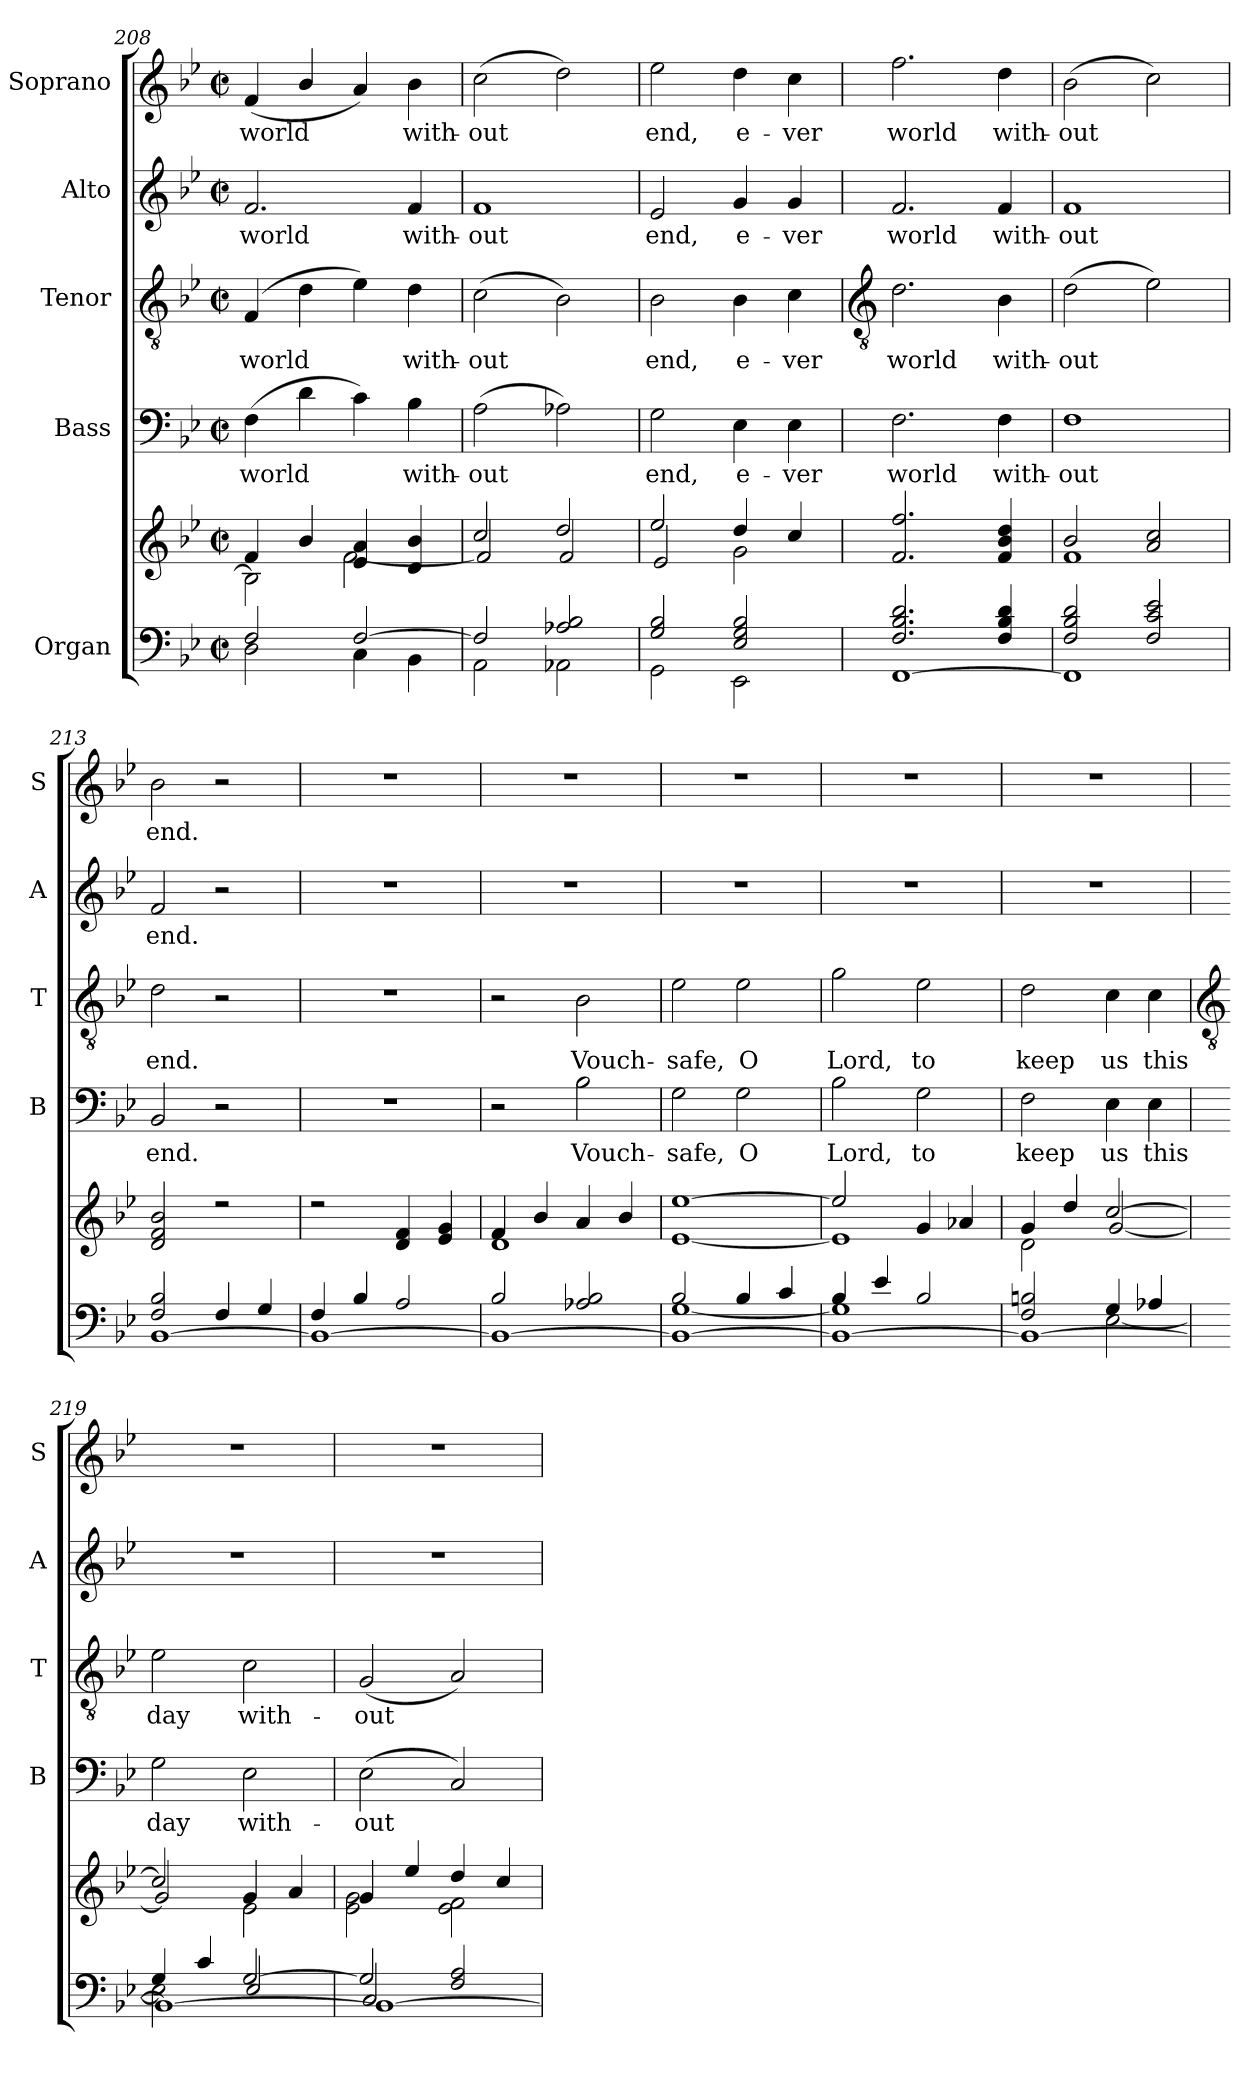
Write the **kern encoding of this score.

**kern	**kern	**kern	**text	**kern	**text	**kern	**text	**kern	**text
*part5	*part5	*part4	*part4	*part3	*part3	*part2	*part2	*part1	*part1
*staff6	*staff5	*staff4	*staff4	*staff3	*staff3	*staff2	*staff2	*staff1	*staff1
*I"Organ	*	*I"Bass	*	*I"Tenor	*	*I"Alto	*	*I"Soprano	*
*	*	*I'B	*	*I'T	*	*I'A	*	*I'S	*
*clefF4	*clefG2	*clefF4	*	*clefGv2	*	*clefG2	*	*clefG2	*
*k[b-e-]	*k[b-e-]	*k[b-e-]	*	*k[b-e-]	*	*k[b-e-]	*	*k[b-e-]	*
*B-:	*B-:	*B-:	*	*B-:	*	*B-:	*	*B-:	*
*M2/2	*M2/2	*M2/2	*	*M2/2	*	*M2/2	*	*M2/2	*
*met(c|)	*met(c|)	*met(c|)	*	*met(c|)	*	*met(c|)	*	*met(c|)	*
=208	=208	=208	=208	=208	=208	=208	=208	=208	=208
*^	*^	*	*	*	*	*	*	*	*
*	*^	*	*	*	*	*	*	*	*	*	*
!	!	!	!	!	!	!LO:LY:b	!	!LO:LY:b	!	!LO:LY:b	!	!LO:LY:b
2F/	2D\	1ryy	4f/	2B-\]	(>4F	world	(>4F	world	2.f	world	(<4f	world
.	.	.	4b-/	.	4d	.	4d	.	.	.	4b-/	.
[2F/	4C\	.	4e-/ 4a/	[2f\	4c)	.	4e-)	.	.	.	4a)	.
!	!	!	!	!	!	!LO:LY:b	!	!LO:LY:b	!	!LO:LY:b	!	!LO:LY:b
.	4BB-\	.	4d/ 4b-/	.	4B-	with-	4d	with-	4f	with-	4b-	with-
=209	=209	=209	=209	=209	=209	=209	=209	=209	=209	=209	=209	=209
!	!	!	!	!	!	!LO:LY:b	!	!LO:LY:b	!	!LO:LY:b	!	!LO:LY:b
2F/]	2AA\	1ryy	2cc/	2f/]	(>2A	-out	(>2c	-out	1f	-out	(>2cc	-out
2A-X/ 2B-/	2AA-X\	.	2dd/	2f/	2A-X)	.	2B-)	.	.	.	2dd)	.
=210	=210	=210	=210	=210	=210	=210	=210	=210	=210	=210	=210	=210
!	!	!	!	!	!	!LO:LY:b	!	!LO:LY:b	!	!LO:LY:b	!	!LO:LY:b
2G/ 2B-/	2GG\	1ryy	2ee-/	2e-/	2G	end,	2B-	end,	2e-	end,	2ee-	end,
!	!	!	!	!	!	!LO:LY:b	!	!LO:LY:b	!	!LO:LY:b	!	!LO:LY:b
2E-/ 2G/ 2B-/	2EE-\	.	4dd/	2g\	4E-	e-	4B-	e-	4g	e-	4dd	e-
!	!	!	!	!	!	!LO:LY:b	!	!LO:LY:b	!	!LO:LY:b	!	!LO:LY:b
.	.	.	4cc/	.	4E-	-ver	4c	-ver	4g	-ver	4cc	-ver
!!LO:LB:g=z
=211	=211	=211	=211	=211	=211	=211	=211	=211	=211	=211	=211	=211
*	*	*	*	*	*	*	*clefGv2	*	*	*	*	*
!	!	!	!	!	!	!LO:LY:b	!	!LO:LY:b	!	!LO:LY:b	!	!LO:LY:b
2.F/ 2.B-/ 2.d/	1ryy	[1FF	2.f/ 2.ff/	1ryy	2.F	world	2.d	world	2.f	world	2.ff	world
!	!	!	!	!	!	!LO:LY:b	!	!LO:LY:b	!	!LO:LY:b	!	!LO:LY:b
4F/ 4B-/ 4d/	.	.	4f/ 4b-/ 4dd/	.	4F	with-	4B-	with-	4f	with-	4dd	with-
=212	=212	=212	=212	=212	=212	=212	=212	=212	=212	=212	=212	=212
!	!	!	!	!	!	!LO:LY:b	!	!LO:LY:b	!	!LO:LY:b	!	!LO:LY:b
2F/ 2B-/ 2d/	1ryy	1FF]	2b-/	1f\	1F	-out	(>2d	-out	1f	-out	(>2b-	-out
2F/ 2c/ 2e-/	.	.	2a/ 2cc/	.	.	.	2e-)	.	.	.	2cc)	.
=213	=213	=213	=213	=213	=213	=213	=213	=213	=213	=213	=213	=213
!	!	!	!	!	!	!LO:LY:b	!	!LO:LY:b	!	!LO:LY:b	!	!LO:LY:b
2F/ 2B-/	1ryy	[1BB-	2d/ 2f/ 2b-/	1ryy	2BB-	end.	2d	end.	2f	end.	2b-	end.
4F/	.	.	2r	.	2r	.	2r	.	2r	.	2r	.
4G/	.	.	.	.	.	.	.	.	.	.	.	.
=214	=214	=214	=214	=214	=214	=214	=214	=214	=214	=214	=214	=214
4F/	1ryy	1BB-_	2r	1ryy	1r	.	1r	.	1r	.	1r	.
4B-/	.	.	.	.	.	.	.	.	.	.	.	.
2A/	.	.	4d/ 4f/	.	.	.	.	.	.	.	.	.
.	.	.	4e-/ 4g/	.	.	.	.	.	.	.	.	.
=215	=215	=215	=215	=215	=215	=215	=215	=215	=215	=215	=215	=215
2B-/	1ryy	1BB-_	4f/	1d\	2r	.	2r	.	1r	.	1r	.
.	.	.	4b-/	.	.	.	.	.	.	.	.	.
!	!	!	!	!	!	!LO:LY:b	!	!LO:LY:b	!	!	!	!
2A-X/ 2B-/	.	.	4a/	.	2B-	Vouch-	2B-	Vouch-	.	.	.	.
.	.	.	4b-/	.	.	.	.	.	.	.	.	.
=216	=216	=216	=216	=216	=216	=216	=216	=216	=216	=216	=216	=216
!	!	!	!	!	!	!LO:LY:b	!	!LO:LY:b	!	!	!	!
2B-/	[1G\	1BB-_	[1ee-/	[1e-\	2G	-safe,	2e-	-safe,	1r	.	1r	.
!	!	!	!	!	!	!LO:LY:b	!	!LO:LY:b	!	!	!	!
4B-/	.	.	.	.	2G	O	2e-	O	.	.	.	.
4c/	.	.	.	.	.	.	.	.	.	.	.	.
=217	=217	=217	=217	=217	=217	=217	=217	=217	=217	=217	=217	=217
!	!	!	!	!	!	!LO:LY:b	!	!LO:LY:b	!	!	!	!
4B-/	1G\]	1BB-_	2ee-/]	1e-\]	2B-	Lord,	2g	Lord,	1r	.	1r	.
4e-/	.	.	.	.	.	.	.	.	.	.	.	.
!	!	!	!	!	!	!LO:LY:b	!	!LO:LY:b	!	!	!	!
2B-/	.	.	4g/	.	2G	to	2e-	to	.	.	.	.
.	.	.	4a-X/	.	.	.	.	.	.	.	.	.
=218	=218	=218	=218	=218	=218	=218	=218	=218	=218	=218	=218	=218
!	!	!	!	!	!	!LO:LY:b	!	!LO:LY:b	!	!	!	!
2F/ 2Bn/	2ryy	1BB-_	4g/	2d\	2F	keep	2d	keep	1r	.	1r	.
.	.	.	4dd/	.	.	.	.	.	.	.	.	.
!	!	!	!	!	!	!LO:LY:b	!	!LO:LY:b	!	!	!	!
4G/	[2E-\	.	[2cc/	[2g/	4E-	us	4c	us	.	.	.	.
!	!	!	!	!	!	!LO:LY:b	!	!LO:LY:b	!	!	!	!
4A-X/	.	.	.	.	4E-	this	4c	this	.	.	.	.
!!LO:LB:g=z
=219	=219	=219	=219	=219	=219	=219	=219	=219	=219	=219	=219	=219
*	*	*	*	*	*	*	*clefGv2	*	*	*	*	*
!	!	!	!	!	!	!LO:LY:b	!	!LO:LY:b	!	!	!	!
4G/	2E-\]	1BB-_	2cc/]	2g/]	2G	day	2e-	day	1r	.	1r	.
4c/	.	.	.	.	.	.	.	.	.	.	.	.
!	!	!	!	!	!	!LO:LY:b	!	!LO:LY:b	!	!	!	!
[2G/	2E-/	.	4g/	2e-\	2E-	with-	2c	with-	.	.	.	.
.	.	.	4a/	.	.	.	.	.	.	.	.	.
=220	=220	=220	=220	=220	=220	=220	=220	=220	=220	=220	=220	=220
!	!	!	!	!	!	!LO:LY:b	!	!LO:LY:b	!	!	!	!
2G/]	2C/	1BB-_	4g/	2e-\ 2g\	(<2E-	-out	(<2G	-out	1r	.	1r	.
.	.	.	4ee-/	.	.	.	.	.	.	.	.	.
2F/ 2A/	2ryy	.	4dd/	2e-\ 2f\	2C)	.	2A)	.	.	.	.	.
.	.	.	4cc/	.	.	.	.	.	.	.	.	.
*v	*v	*v	*	*	*	*	*	*	*	*	*	*
*	*v	*v	*	*	*	*	*	*	*	*
=	=	=	=	=	=	=	=	=	=
*-	*-	*-	*-	*-	*-	*-	*-	*-	*-
